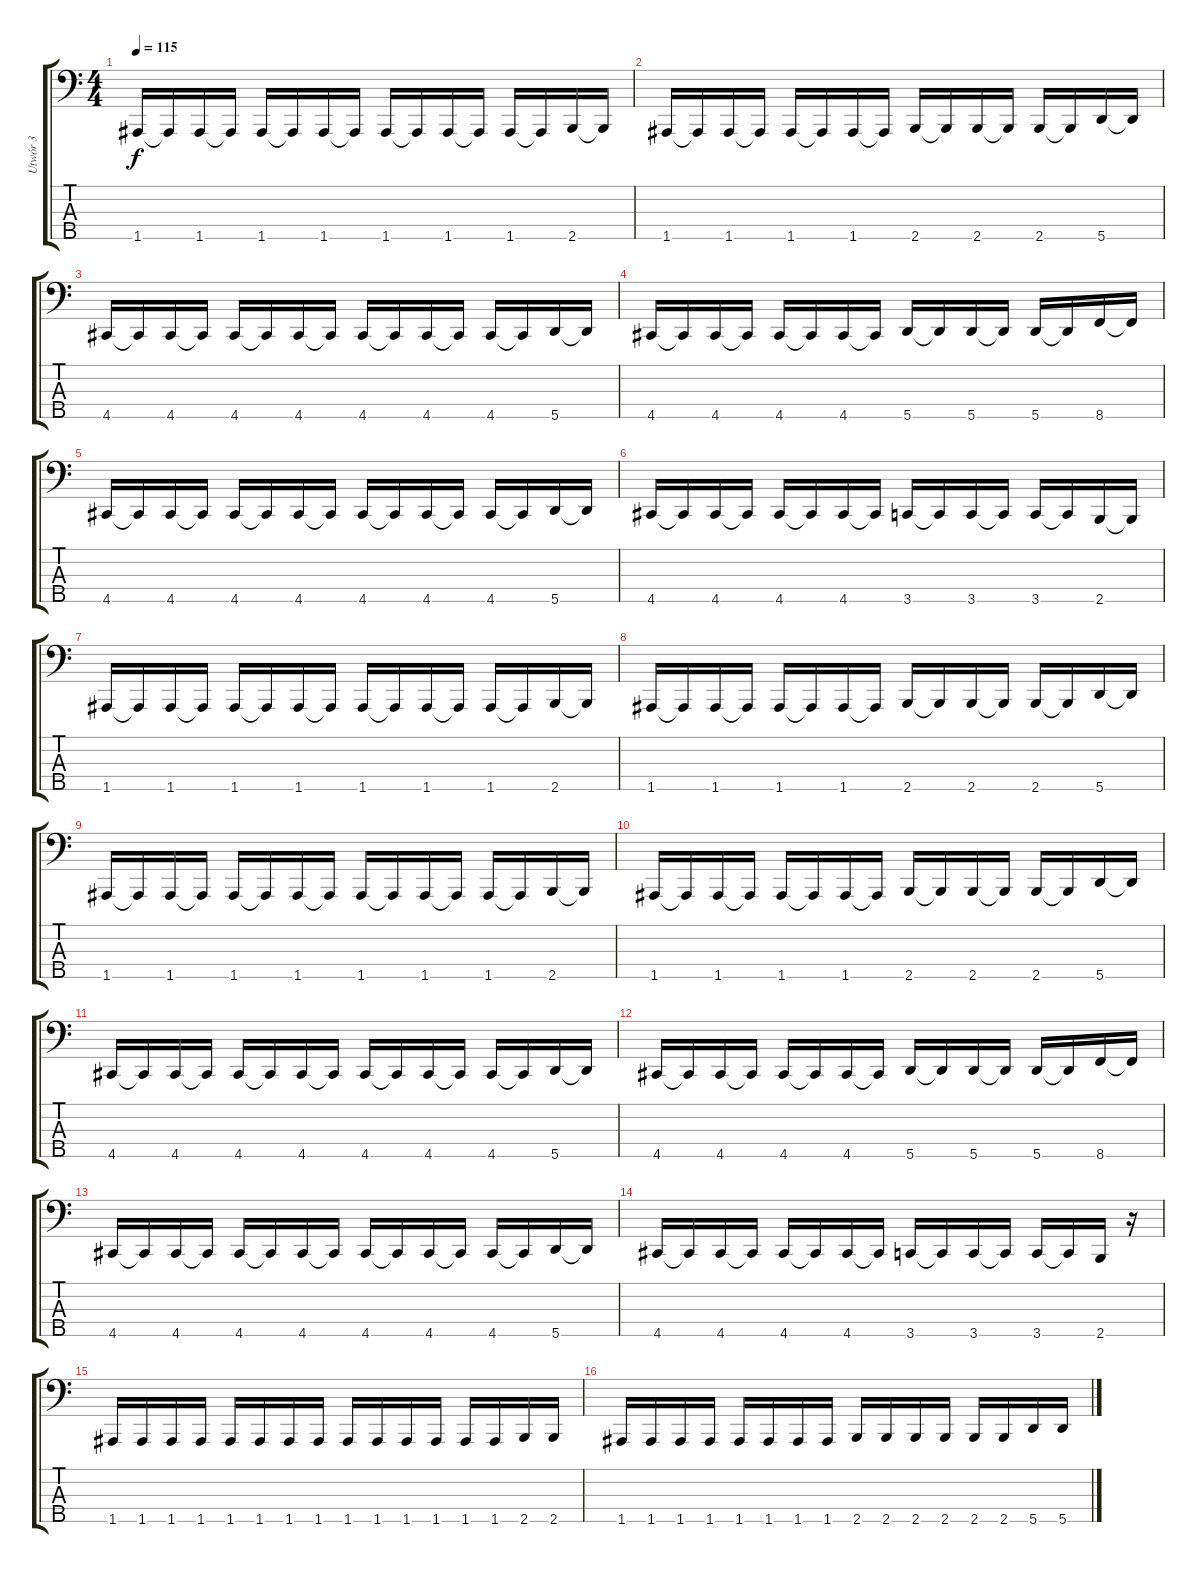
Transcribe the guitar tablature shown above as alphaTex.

\track ("Utwór 3" "Utwór 3") {instrument electricbassfinger}
\staff {score tabs}
\tuning (F2 C2 G1 D1 A0) {hide}
\ts (4 4)
\tempo 115
\clef f4
\ks c
1.5.16{dy f} 1.5{t}.16 1.5.16 1.5{t}.16 1.5.16 1.5{t}.16 1.5.16 1.5{t}.16 1.5.16 1.5{t}.16 1.5.16 1.5{t}.16 1.5.16 1.5{t}.16 2.5.16 2.5{t}.16 |
1.5.16 1.5{t}.16 1.5.16 1.5{t}.16 1.5.16 1.5{t}.16 1.5.16 1.5{t}.16 2.5.16 2.5{t}.16 2.5.16 2.5{t}.16 2.5.16 2.5{t}.16 5.5.16 5.5{t}.16 |
4.5.16 4.5{t}.16 4.5.16 4.5{t}.16 4.5.16 4.5{t}.16 4.5.16 4.5{t}.16 4.5.16 4.5{t}.16 4.5.16 4.5{t}.16 4.5.16 4.5{t}.16 5.5.16 5.5{t}.16 |
4.5.16 4.5{t}.16 4.5.16 4.5{t}.16 4.5.16 4.5{t}.16 4.5.16 4.5{t}.16 5.5.16 5.5{t}.16 5.5.16 5.5{t}.16 5.5.16 5.5{t}.16 8.5.16 8.5{t}.16 |
4.5.16 4.5{t}.16 4.5.16 4.5{t}.16 4.5.16 4.5{t}.16 4.5.16 4.5{t}.16 4.5.16 4.5{t}.16 4.5.16 4.5{t}.16 4.5.16 4.5{t}.16 5.5.16 5.5{t}.16 |
4.5.16 4.5{t}.16 4.5.16 4.5{t}.16 4.5.16 4.5{t}.16 4.5.16 4.5{t}.16 3.5.16 3.5{t}.16 3.5.16 3.5{t}.16 3.5.16 3.5{t}.16 2.5.16 2.5{t}.16 |
1.5.16 1.5{t}.16 1.5.16 1.5{t}.16 1.5.16 1.5{t}.16 1.5.16 1.5{t}.16 1.5.16 1.5{t}.16 1.5.16 1.5{t}.16 1.5.16 1.5{t}.16 2.5.16 2.5{t}.16 |
1.5.16 1.5{t}.16 1.5.16 1.5{t}.16 1.5.16 1.5{t}.16 1.5.16 1.5{t}.16 2.5.16 2.5{t}.16 2.5.16 2.5{t}.16 2.5.16 2.5{t}.16 5.5.16 5.5{t}.16 |
1.5.16 1.5{t}.16 1.5.16 1.5{t}.16 1.5.16 1.5{t}.16 1.5.16 1.5{t}.16 1.5.16 1.5{t}.16 1.5.16 1.5{t}.16 1.5.16 1.5{t}.16 2.5.16 2.5{t}.16 |
1.5.16 1.5{t}.16 1.5.16 1.5{t}.16 1.5.16 1.5{t}.16 1.5.16 1.5{t}.16 2.5.16 2.5{t}.16 2.5.16 2.5{t}.16 2.5.16 2.5{t}.16 5.5.16 5.5{t}.16 |
4.5.16 4.5{t}.16 4.5.16 4.5{t}.16 4.5.16 4.5{t}.16 4.5.16 4.5{t}.16 4.5.16 4.5{t}.16 4.5.16 4.5{t}.16 4.5.16 4.5{t}.16 5.5.16 5.5{t}.16 |
4.5.16 4.5{t}.16 4.5.16 4.5{t}.16 4.5.16 4.5{t}.16 4.5.16 4.5{t}.16 5.5.16 5.5{t}.16 5.5.16 5.5{t}.16 5.5.16 5.5{t}.16 8.5.16 8.5{t}.16 |
4.5.16 4.5{t}.16 4.5.16 4.5{t}.16 4.5.16 4.5{t}.16 4.5.16 4.5{t}.16 4.5.16 4.5{t}.16 4.5.16 4.5{t}.16 4.5.16 4.5{t}.16 5.5.16 5.5{t}.16 |
4.5.16 4.5{t}.16 4.5.16 4.5{t}.16 4.5.16 4.5{t}.16 4.5.16 4.5{t}.16 3.5.16 3.5{t}.16 3.5.16 3.5{t}.16 3.5.16 3.5{t}.16 2.5.16 r.16 |
1.5.16 1.5.16 1.5.16 1.5.16 1.5.16 1.5.16 1.5.16 1.5.16 1.5.16 1.5.16 1.5.16 1.5.16 1.5.16 1.5.16 2.5.16 2.5.16 |
1.5.16 1.5.16 1.5.16 1.5.16 1.5.16 1.5.16 1.5.16 1.5.16 2.5.16 2.5.16 2.5.16 2.5.16 2.5.16 2.5.16 5.5.16 5.5.16
